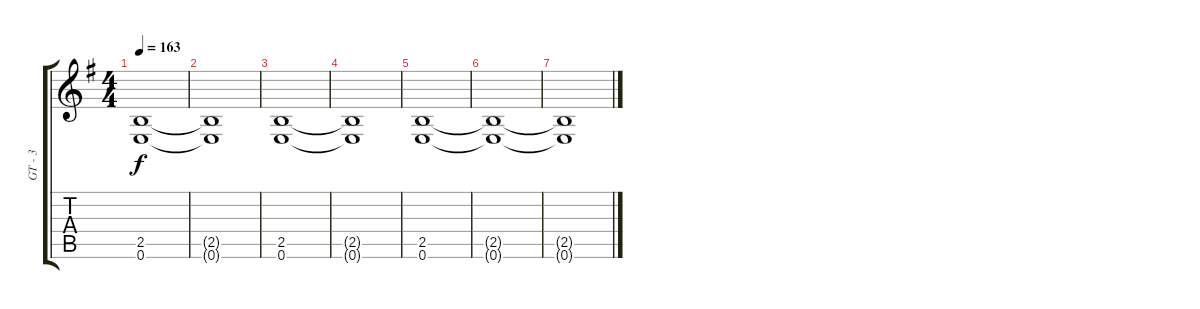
\track ("GT - 3" "GT - 3") {instrument distortionguitar}
\staff {score tabs}
\tuning (E4 B3 G3 D3 A2 E2) {hide}
\ts (4 4)
\tempo 163
\clef g2
\ks g
(2.5 0.6).1{dy f} |
(2.5{t} 0.6{t}).1 |
(2.5 0.6).1 |
(2.5{t} 0.6{t}).1 |
(2.5 0.6).1 |
(2.5{t} 0.6{t}).1 |
(2.5{t} 0.6{t}).1
